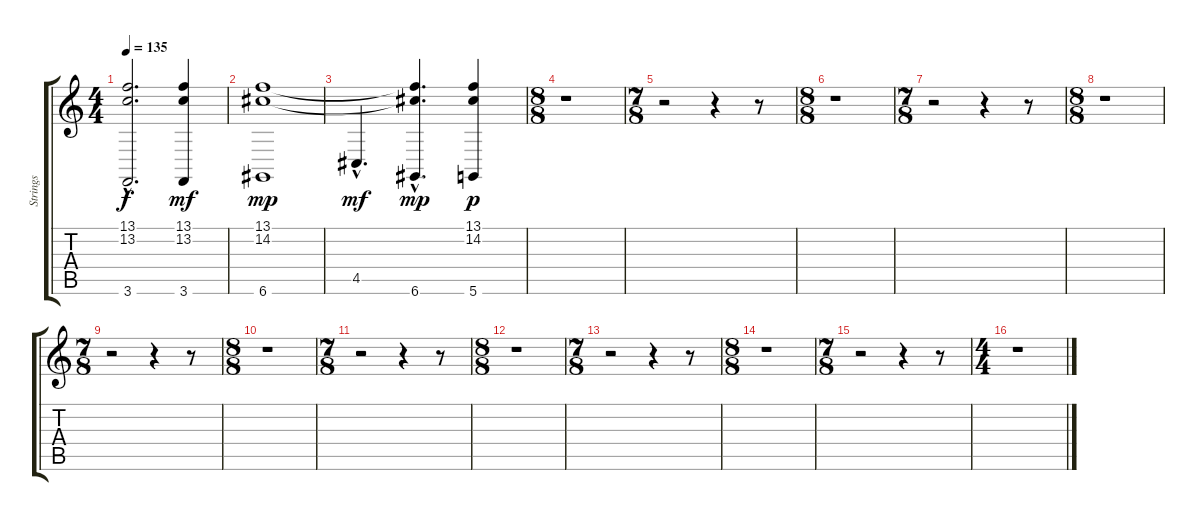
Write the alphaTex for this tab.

\track ("Strings" "Strings") {instrument stringensemble1}
\staff {score tabs}
\tuning (E4 B3 G3 D3 A2 D2) {hide}
\ts (4 4)
\tempo 135
\clef g2
\ks c
(13.1{hac t} 13.2{hac t} 3.6{hac t}).2{d dy f} (13.1 13.2 3.6).4{dy mf} |
(13.1 14.2 6.6).1{dy mp} |
4.5{hac}.4{d dy mf} (13.1{hac t} 14.2{hac t} 6.6{hac}).4{d dy mp} (13.1 14.2 5.6).4{dy p} |
\ts (8 8)
r.1 |
\ts (7 8)
r.2 r.4 r.8 |
\ts (8 8)
r.1 |
\ts (7 8)
r.2 r.4 r.8 |
\ts (8 8)
r.1 |
\ts (7 8)
r.2 r.4 r.8 |
\ts (8 8)
r.1 |
\ts (7 8)
r.2 r.4 r.8 |
\ts (8 8)
r.1 |
\ts (7 8)
r.2 r.4 r.8 |
\ts (8 8)
r.1 |
\ts (7 8)
r.2 r.4 r.8 |
\ts (4 4)
r.1
